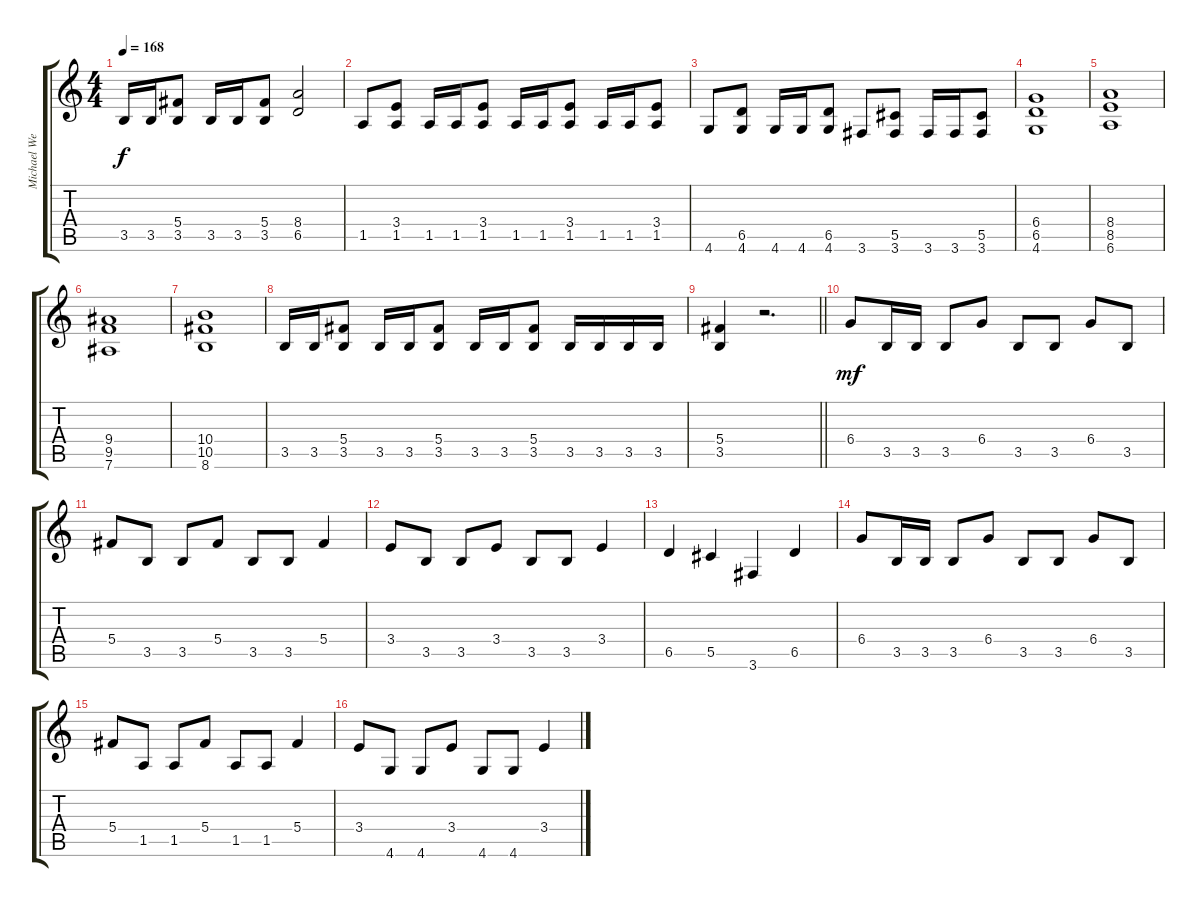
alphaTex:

\track ("Michael Weikath" "Michael We") {instrument distortionguitar}
\staff {score tabs}
\tuning (Eb4 Bb3 Gb3 Db3 Ab2 Eb2) {hide}
\ts (4 4)
\tempo 168
\clef g2
\ks c
3.5.16{dy f} 3.5.16 (5.4 3.5).8 3.5.16 3.5.16 (5.4 3.5).8 (8.4 6.5).2 |
1.5.8 (3.4 1.5).8 1.5.16 1.5.16 (3.4 1.5).8 1.5.16 1.5.16 (3.4 1.5).8 1.5.16 1.5.16 (3.4 1.5).8 |
4.6.8 (6.5 4.6).8 4.6.16 4.6.16 (6.5 4.6).8 3.6.8 (5.5 3.6).8 3.6.16 3.6.16 (5.5 3.6).8 |
(6.4 6.5 4.6).1 |
(8.4 8.5 6.6).1 |
(9.4 9.5 7.6).1 |
(10.4 10.5 8.6).1 |
3.5.16 3.5.16 (5.4 3.5).8 3.5.16 3.5.16 (5.4 3.5).8 3.5.16 3.5.16 (5.4 3.5).8 3.5.16 3.5.16 3.5.16 3.5.16 |
\barLineRight lightlight
(5.4 3.5).4 r.2{d} |
\section ("" "")
6.4.8{dy mf} 3.5.16 3.5.16 3.5.8 6.4.8 3.5.8 3.5.8 6.4.8 3.5.8 |
5.4.8 3.5.8 3.5.8 5.4.8 3.5.8 3.5.8 5.4.4 |
3.4.8 3.5.8 3.5.8 3.4.8 3.5.8 3.5.8 3.4.4 |
6.5.4 5.5.4 3.6.4 6.5.4 |
6.4.8 3.5.16 3.5.16 3.5.8 6.4.8 3.5.8 3.5.8 6.4.8 3.5.8 |
5.4.8 1.5.8 1.5.8 5.4.8 1.5.8 1.5.8 5.4.4 |
3.4.8 4.6.8 4.6.8 3.4.8 4.6.8 4.6.8 3.4.4
